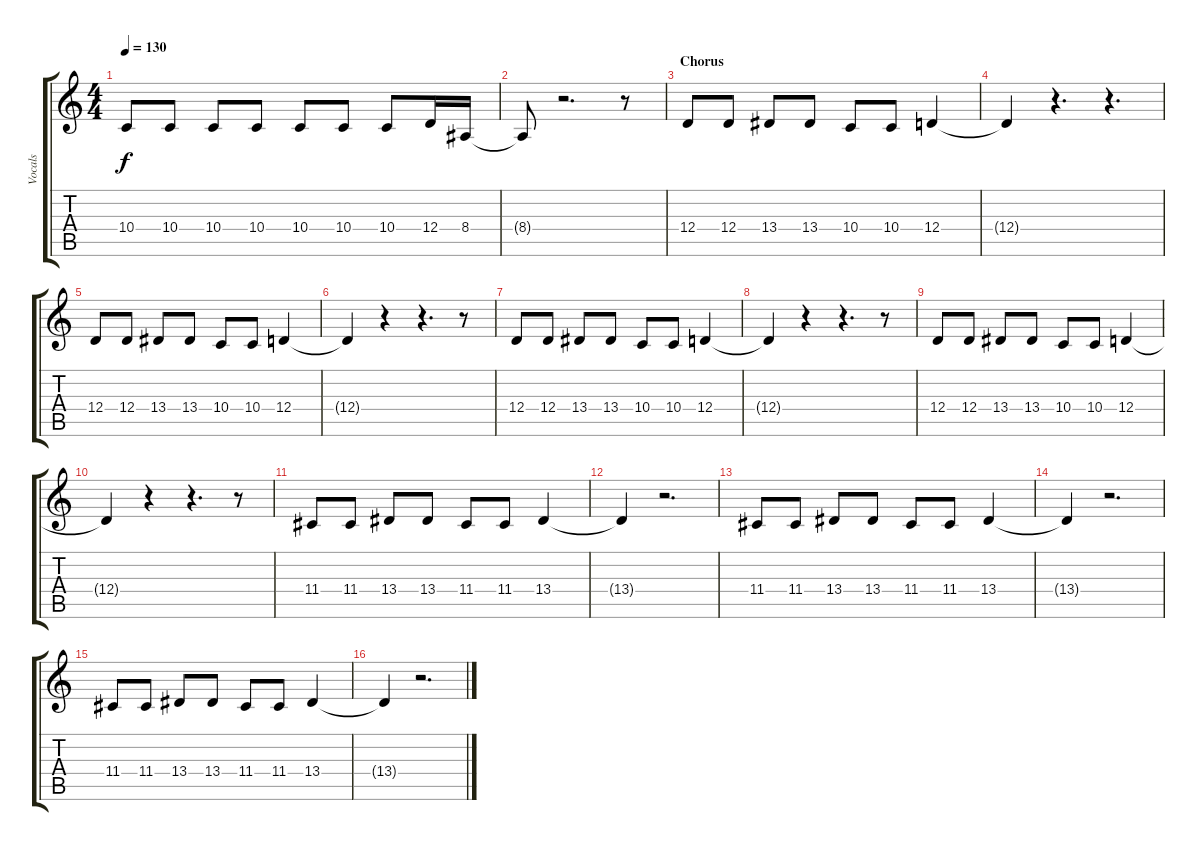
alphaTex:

\track ("Vocals" "Vocals") {instrument tenorsax}
\staff {score tabs}
\tuning (E4 B3 G3 D3 A2 E2) {hide}
\ts (4 4)
\tempo 130
\clef g2
\ks c
10.4.8{dy f} 10.4.8 10.4.8 10.4.8 10.4.8 10.4.8 10.4.8 12.4.16 8.4.16 |
8.4{t}.8 r.2{d} r.8 |
\section ("" "Chorus")
12.4.8 12.4.8 13.4.8 13.4.8 10.4.8 10.4.8 12.4.4 |
12.4{t}.4 r.4{d} r.4{d} |
12.4.8 12.4.8 13.4.8 13.4.8 10.4.8 10.4.8 12.4.4 |
12.4{t}.4 r.4 r.4{d} r.8 |
12.4.8 12.4.8 13.4.8 13.4.8 10.4.8 10.4.8 12.4.4 |
12.4{t}.4 r.4 r.4{d} r.8 |
12.4.8 12.4.8 13.4.8 13.4.8 10.4.8 10.4.8 12.4.4 |
12.4{t}.4 r.4 r.4{d} r.8 |
11.4.8 11.4.8 13.4.8 13.4.8 11.4.8 11.4.8 13.4.4 |
13.4{t}.4 r.2{d} |
11.4.8 11.4.8 13.4.8 13.4.8 11.4.8 11.4.8 13.4.4 |
13.4{t}.4 r.2{d} |
11.4.8 11.4.8 13.4.8 13.4.8 11.4.8 11.4.8 13.4.4 |
13.4{t}.4 r.2{d}
